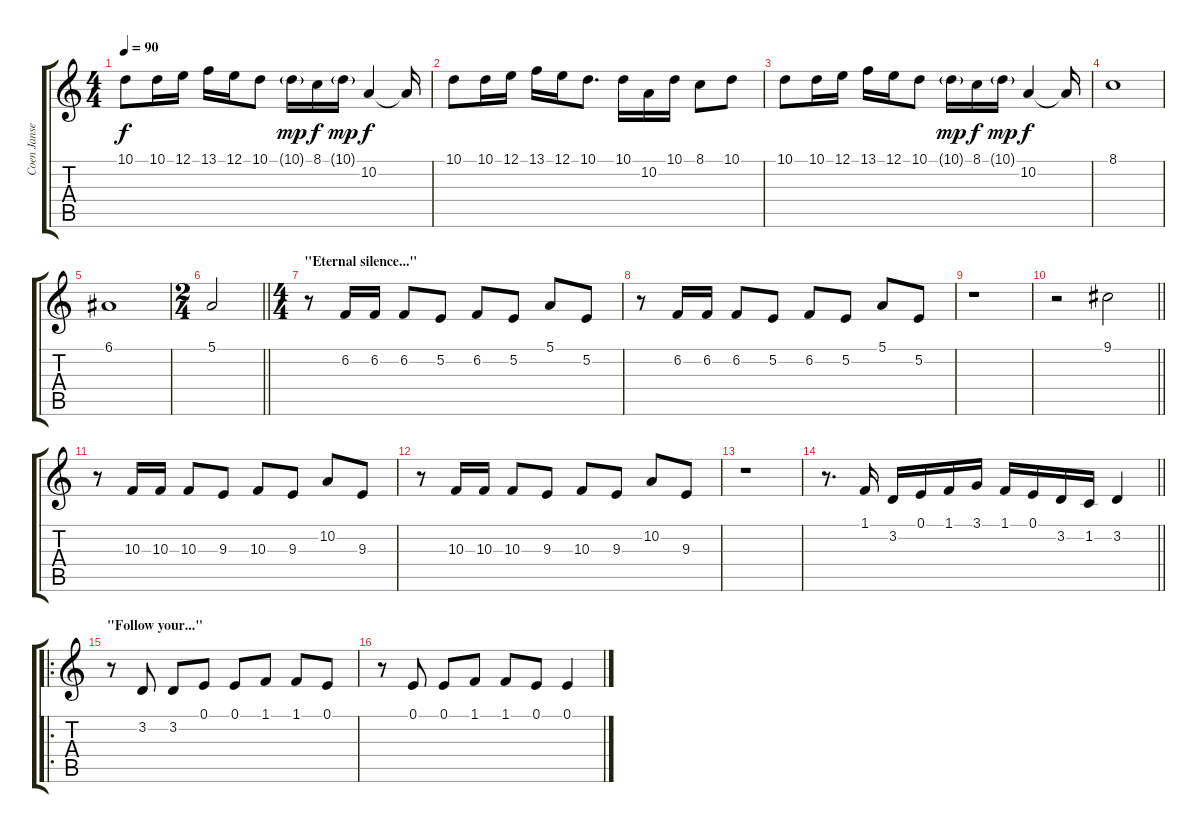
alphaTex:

\track ("Coen Jansen" "Coen Janse") {instrument synthstrings2}
\staff {score tabs}
\tuning (E4 B3 G3 D3 A2 E2) {hide}
\ts (4 4)
\tempo 90
\clef g2
\ks c
10.1.8{dy f instrument trumpet} 10.1.16 12.1.16 13.1.16 12.1.16 10.1.8 10.1{g}.16{dy mp} 8.1.16{dy f} 10.1{g}.16{dy mp} 10.2.4{dy f} 10.2{t}.16 |
10.1.8 10.1.16 12.1.16 13.1.16 12.1.16 10.1.8{d} 10.1.16 10.2.16 10.1.16 8.1.8 10.1.8 |
10.1.8 10.1.16 12.1.16 13.1.16 12.1.16 10.1.8 10.1{g}.16{dy mp} 8.1.16{dy f} 10.1{g}.16{dy mp} 10.2.4{dy f} 10.2{t}.16 |
8.1.1 |
6.1.1 |
\ts (2 4)
\barLineRight lightlight
5.1.2 |
\ts (4 4)
\section ("" "\"Eternal silence...\"")
r.8{instrument synthstrings2} 6.2.16 6.2.16 6.2.8 5.2.8 6.2.8 5.2.8 5.1.8 5.2.8 |
r.8 6.2.16 6.2.16 6.2.8 5.2.8 6.2.8 5.2.8 5.1.8 5.2.8 |
r.1 |
\barLineRight lightlight
r.2 9.1.2 |
r.8 10.3.16 10.3.16 10.3.8 9.3.8 10.3.8 9.3.8 10.2.8 9.3.8 |
r.8 10.3.16 10.3.16 10.3.8 9.3.8 10.3.8 9.3.8 10.2.8 9.3.8 |
r.1 |
\barLineRight lightlight
r.8{d} 1.1.16 3.2.16 0.1.16 1.1.16 3.1.16 1.1.16 0.1.16 3.2.16 1.2.16 3.2.4 |
\ro
\section ("" "\"Follow your...\"")
r.8 3.2.8 3.2.8 0.1.8 0.1.8 1.1.8 1.1.8 0.1.8 |
r.8 0.1.8 0.1.8 1.1.8 1.1.8 0.1.8 0.1.4
